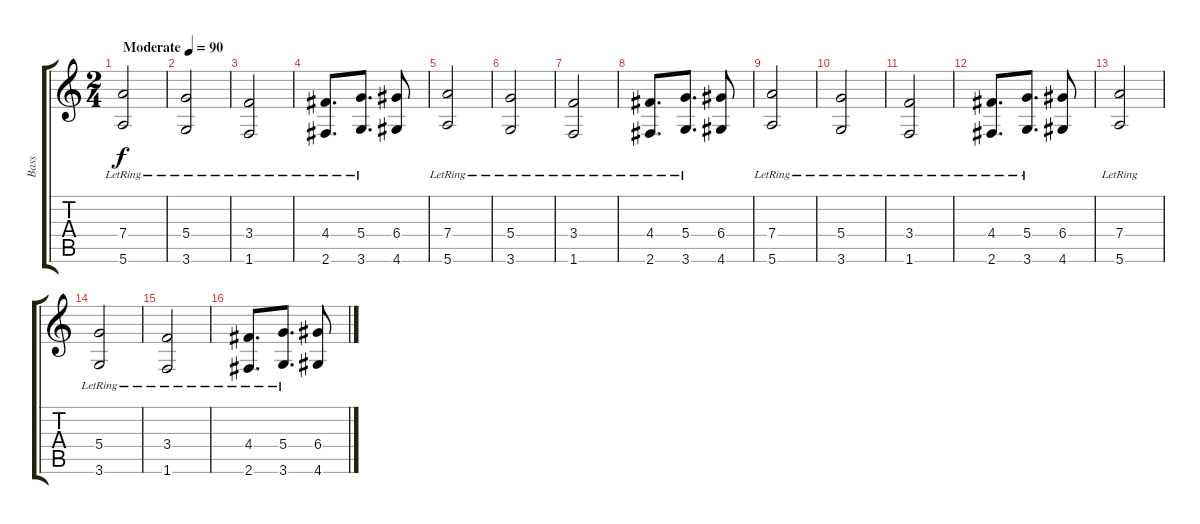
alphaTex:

\track ("Bass" "Bass") {instrument electricbassfinger}
\staff {score tabs}
\tuning (E4 B3 G3 D3 A2 E2) {hide}
\ts (2 4)
\tempo (90 "Moderate")
\clef g2
\ks c
(7.4{lr} 5.6).2{dy f instrument electricbassfinger} |
(5.4{lr} 3.6{lr}).2 |
(3.4{lr} 1.6).2 |
(4.4{lr} 2.6).8{d} (5.4{lr} 3.6).8{d} (6.4 4.6).8 |
(7.4{lr} 5.6).2 |
(5.4{lr} 3.6{lr}).2 |
(3.4{lr} 1.6).2 |
(4.4{lr} 2.6).8{d} (5.4{lr} 3.6).8{d} (6.4 4.6).8 |
(7.4{lr} 5.6).2 |
(5.4{lr} 3.6{lr}).2 |
(3.4{lr} 1.6).2 |
(4.4{lr} 2.6).8{d} (5.4{lr} 3.6).8{d} (6.4 4.6).8 |
(7.4{lr} 5.6).2 |
(5.4{lr} 3.6{lr}).2 |
(3.4{lr} 1.6).2 |
(4.4{lr} 2.6).8{d} (5.4{lr} 3.6).8{d} (6.4 4.6).8
